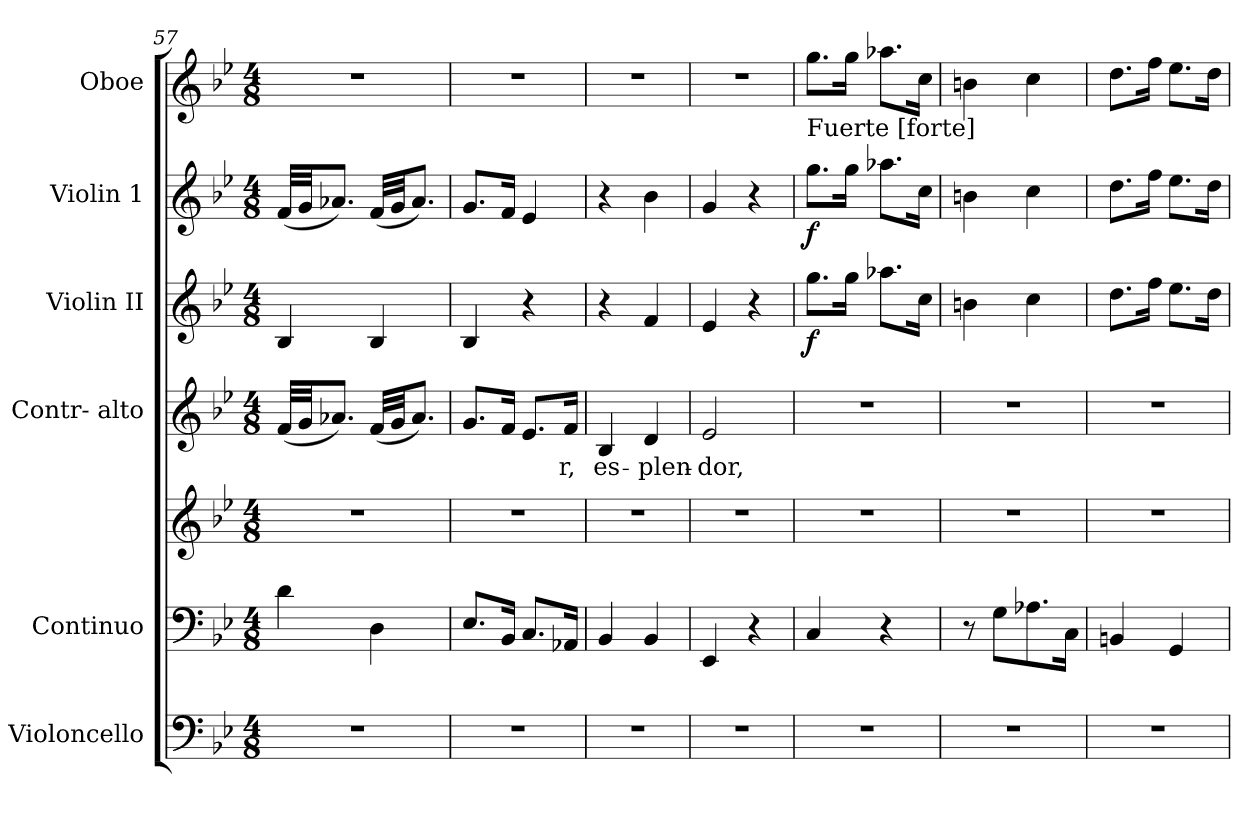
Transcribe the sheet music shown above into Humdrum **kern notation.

**kern	**kern	**kern	**kern	**text	**kern	**dynam	**kern	**dynam	**kern
*part6	*part5	*part5	*part4	*part4	*part3	*part3	*part2	*part2	*part1
*staff7	*staff6	*staff5	*staff4	*staff4	*staff3	*staff3	*staff2	*staff2	*staff1
*I"Violoncello	*I"Continuo	*	*I"Contr- alto	*	*I"Violin II	*	*I"Violin 1	*	*I"Oboe
*I'Violón	*I'Cont.	*	*I'A.	*	*I'Vln. II	*	*I'Vln. 1	*	*I'Ob.
*clefF4	*clefF4	*clefG2	*clefG2	*	*clefG2	*	*clefG2	*	*clefG2
*k[b-e-]	*k[b-e-]	*k[b-e-]	*k[b-e-]	*	*k[b-e-]	*	*k[b-e-]	*	*k[b-e-]
*B-:	*B-:	*B-:	*B-:	*	*B-:	*	*B-:	*	*B-:
*M4/8	*M4/8	*M4/8	*M4/8	*	*M4/8	*	*M4/8	*	*M4/8
=57	=57	=57	=57	=57	=57	=57	=57	=57	=57
!LO:N:vis=1	!	!LO:N:vis=1	!	!	!	!	!	!	!LO:N:vis=1
2r	4di\	2r	(32fi/LLL	.	4B-i/	.	(32fi/LLL	.	2r
.	.	.	32gi/JJ	.	.	.	32gi/JJ	.	.
.	.	.	8.a-Xi/J)	.	.	.	8.a-Xi/J)	.	.
.	4Di\	.	(32fi/LLL	.	4B-i/	.	(32fi/LLL	.	.
.	.	.	32gi/JJ	.	.	.	32gi/JJ	.	.
.	.	.	8.a-i/J)	.	.	.	8.a-i/J)	.	.
=58	=58	=58	=58	=58	=58	=58	=58	=58	=58
!LO:N:vis=1	!	!LO:N:vis=1	!	!	!	!	!	!	!LO:N:vis=1
2r	8.E-i/L	2r	8.gi/L	.	4B-i/	.	8.gi/L	.	2r
.	16BB-i/Jk	.	16fi/Jk	.	.	.	16fi/Jk	.	.
.	8.Ci/L	.	8.e-i/L	.	4r	.	4e-i/	.	.
!	!	!	!	!LO:LY:b:color=#000000	!	!	!	!	!
.	16AA-Xi/Jk	.	16fi/Jk	-r,	.	.	.	.	.
=59	=59	=59	=59	=59	=59	=59	=59	=59	=59
!LO:N:vis=1	!	!LO:N:vis=1	!	!	!	!	!	!	!
!	!	!	!	!LO:LY:b:color=#000000	!	!	!	!	!LO:N:vis=1
2r	4BB-i/	2r	4B-i/	es-	4r	.	4r	.	2r
!	!	!	!	!LO:LY:b:color=#000000	!	!	!	!	!
.	4BB-i/	.	4di/	-plen-	4fi/	.	4b-i\	.	.
=60	=60	=60	=60	=60	=60	=60	=60	=60	=60
!LO:N:vis=1	!	!LO:N:vis=1	!	!	!	!	!	!	!
!	!	!	!	!LO:LY:b:color=#000000	!	!	!	!	!LO:N:vis=1
2r	4EE-i/	2r	2e-i/	-dor,	4e-i/	.	4gi/	.	2r
.	4r	.	.	.	4r	.	4r	.	.
!!LO:LB:g=z
=61	=61	=61	=61	=61	=61	=61	=61	=61	=61
!	!	!	!	!	!	!	!LO:TX:a:t=Fuerte [forte]	!	!
!LO:N:vis=1	!	!LO:N:vis=1	!LO:N:vis=1	!	!	!	!	!	!
2r	4Ci/	2r	2r	.	8.ggi\L	f	8.ggi\L	f	8.ggi\L
.	.	.	.	.	16ggi\Jk	.	16ggi\Jk	.	16ggi\Jk
.	4r	.	.	.	8.aa-Xi\L	.	8.aa-Xi\L	.	8.aa-Xi\L
.	.	.	.	.	16cci\Jk	.	16cci\Jk	.	16cci\Jk
=62	=62	=62	=62	=62	=62	=62	=62	=62	=62
!LO:N:vis=1	!	!LO:N:vis=1	!LO:N:vis=1	!	!	!	!	!	!
2r	8r	2r	2r	.	4bni\	.	4bni\	.	4bni\
.	8Gi\L	.	.	.	.	.	.	.	.
.	8.A-Xi\	.	.	.	4cci\	.	4cci\	.	4cci\
.	16Ci\Jk	.	.	.	.	.	.	.	.
=63	=63	=63	=63	=63	=63	=63	=63	=63	=63
!LO:N:vis=1	!	!LO:N:vis=1	!LO:N:vis=1	!	!	!	!	!	!
2r	4BBni/	2r	2r	.	8.ddi\L	.	8.ddi\L	.	8.ddi\L
.	.	.	.	.	16ffi\Jk	.	16ffi\Jk	.	16ffi\Jk
.	4GGi/	.	.	.	8.ee-i\L	.	8.ee-i\L	.	8.ee-i\L
.	.	.	.	.	16ddi\Jk	.	16ddi\Jk	.	16ddi\Jk
=	=	=	=	=	=	=	=	=	=
*-	*-	*-	*-	*-	*-	*-	*-	*-	*-
